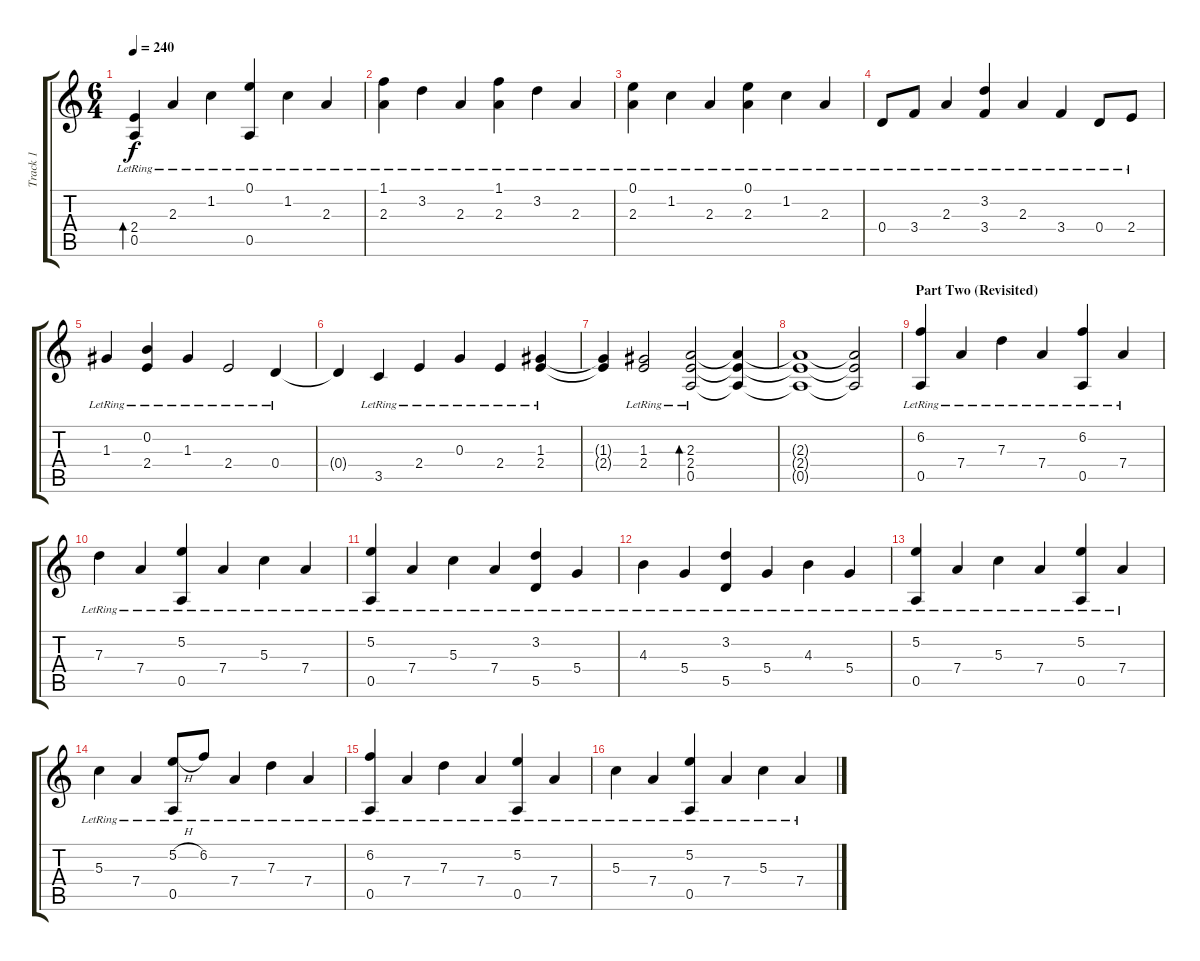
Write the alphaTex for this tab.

\track ("Track 1" "Track 1") {instrument electricguitarjazz}
\staff {score tabs}
\tuning (E4 B3 G3 D3 A2 E2) {hide}
\ts (6 4)
\tempo 240
\clef g2
\ks c
(2.4{lr} 0.5{lr}).4{bd 240 dy f} 2.3{lr}.4 1.2{lr}.4 (0.1{lr} 0.5{lr}).4 1.2{lr}.4 2.3{lr}.4 |
(1.1{lr} 2.3{lr}).4 3.2{lr}.4 2.3{lr}.4 (1.1{lr} 2.3{lr}).4 3.2{lr}.4 2.3{lr}.4 |
(0.1{lr} 2.3{lr}).4 1.2{lr}.4 2.3{lr}.4 (0.1{lr} 2.3{lr}).4 1.2{lr}.4 2.3{lr}.4 |
0.4{lr}.8 3.4{lr}.8 2.3{lr}.4 (3.2{lr} 3.4{lr}).4 2.3{lr}.4 3.4{lr}.4 0.4{lr}.8 2.4{lr}.8 |
1.3{lr}.4 (0.2{lr} 2.4{lr}).4 1.3{lr}.4 2.4{lr}.2 0.4{lr}.4 |
0.4{t}.4 3.5{lr}.4 2.4{lr}.4 0.3{lr}.4 2.4{lr}.4 (1.3{lr} 2.4{lr}).4 |
(1.3{t} 2.4{t}).4 (1.3{lr} 2.4{lr}).2 (2.3{lr} 2.4{lr} 0.5{lr}).2{bd 480} (2.3{t} 2.4{t} 0.5{t}).4 |
(2.3{t} 2.4{t} 0.5{t}).1 (2.3{t} 2.4{t} 0.5{t}).2 |
\section ("" "Part Two (Revisited)")
(6.2{lr} 0.5{lr}).4 7.4{lr}.4 7.3{lr}.4 7.4{lr}.4 (6.2{lr} 0.5{lr}).4 7.4{lr}.4 |
7.3{lr}.4 7.4{lr}.4 (5.2{lr} 0.5{lr}).4 7.4{lr}.4 5.3{lr}.4 7.4{lr}.4 |
(5.2{lr} 0.5{lr}).4 7.4{lr}.4 5.3{lr}.4 7.4{lr}.4 (3.2{lr} 5.5{lr}).4 5.4{lr}.4 |
4.3{lr}.4 5.4{lr}.4 (3.2{lr} 5.5{lr}).4 5.4{lr}.4 4.3{lr}.4 5.4{lr}.4 |
(5.2{lr} 0.5{lr}).4 7.4{lr}.4 5.3{lr}.4 7.4{lr}.4 (5.2{lr} 0.5{lr}).4 7.4{lr}.4 |
5.3{lr}.4 7.4{lr}.4 (5.2{h} 0.5{lr}).8 6.2{lr}.8 7.4{lr}.4 7.3{lr}.4 7.4{lr}.4 |
(6.2{lr} 0.5{lr}).4 7.4{lr}.4 7.3{lr}.4 7.4{lr}.4 (5.2{lr} 0.5{lr}).4 7.4{lr}.4 |
5.3{lr}.4 7.4{lr}.4 (5.2{lr} 0.5{lr}).4 7.4{lr}.4 5.3{lr}.4 7.4{lr}.4
